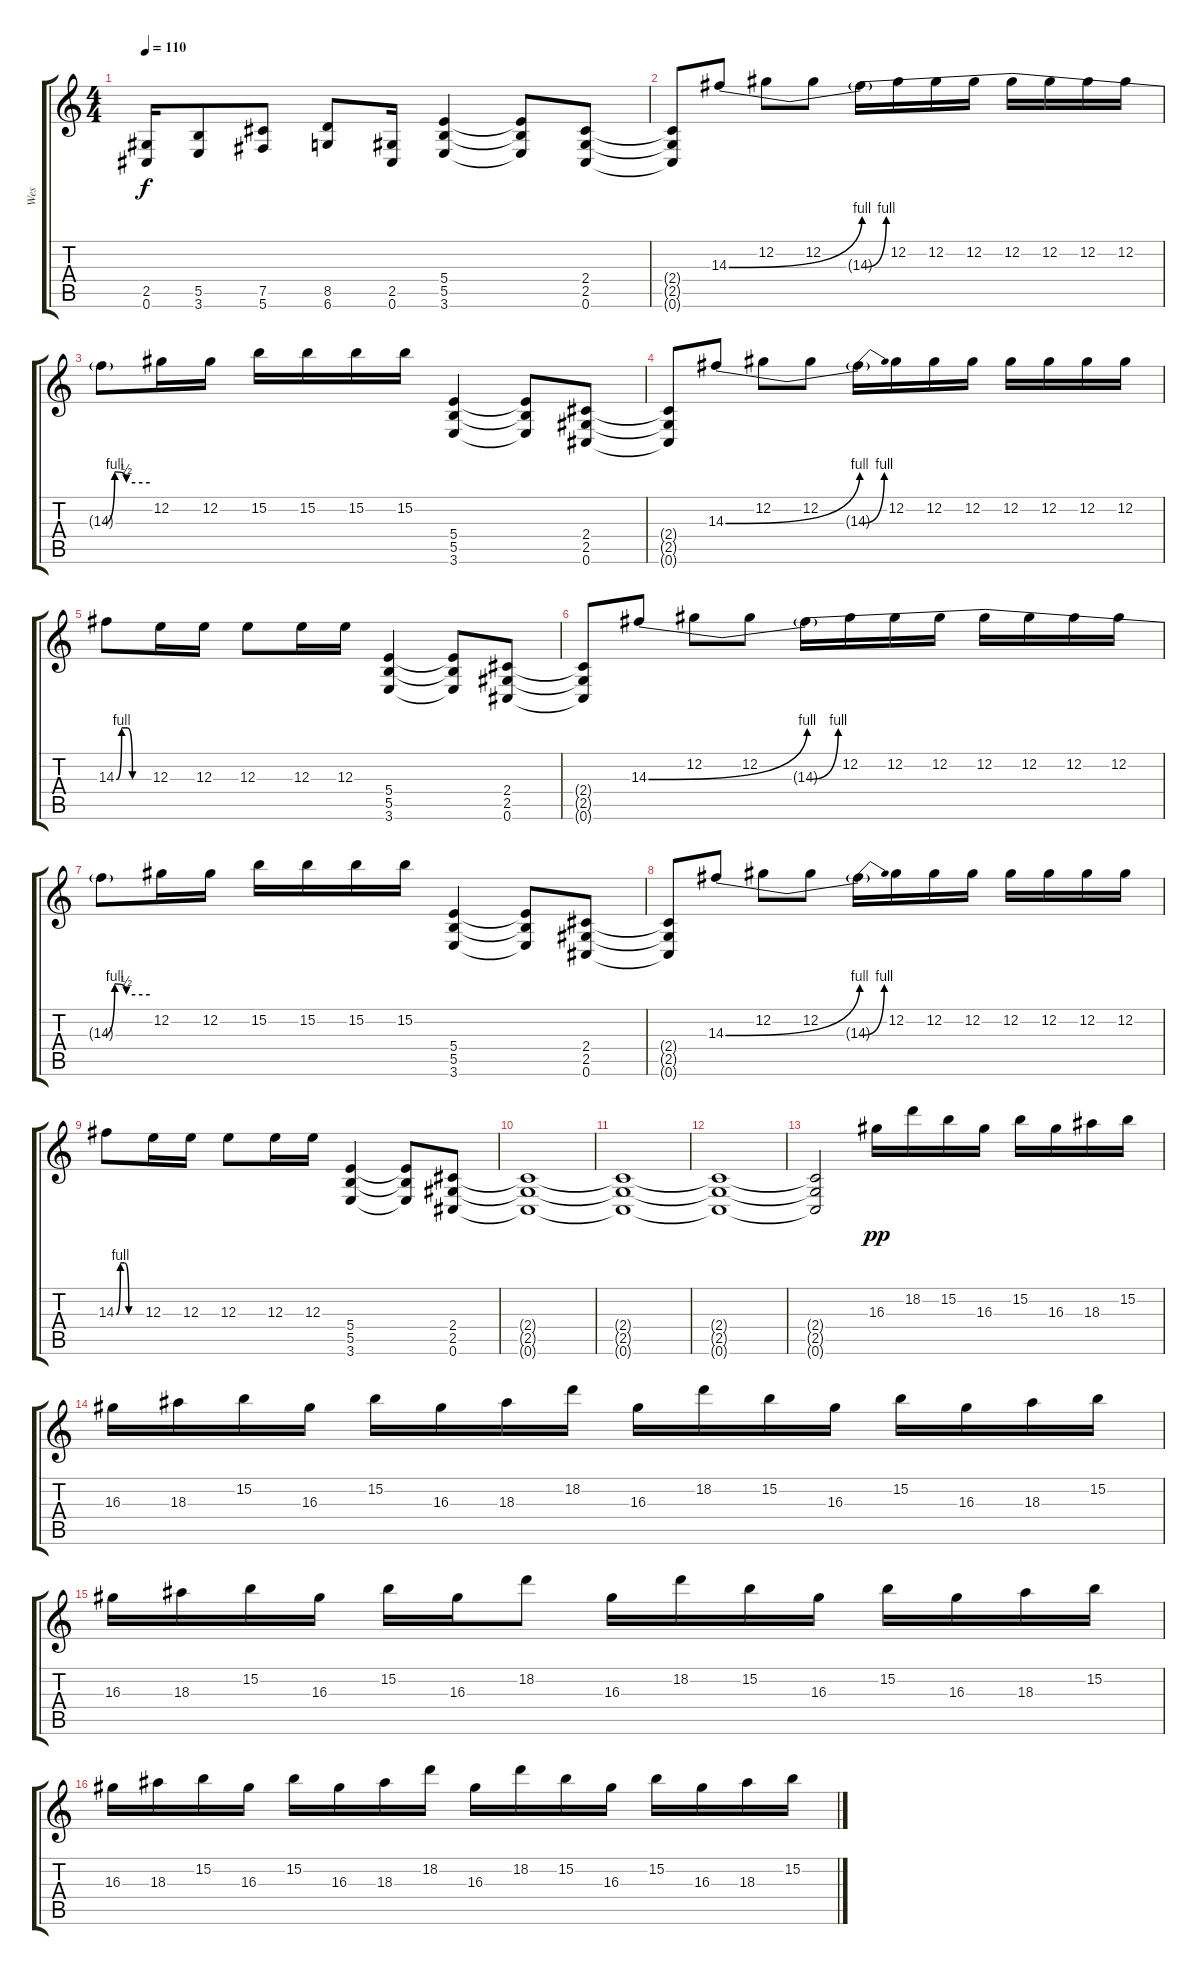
\track ("Wes" "Wes") {instrument distortionguitar}
\staff {score tabs}
\tuning (Db4 Ab3 E3 B2 Gb2 Db2) {hide}
\ts (4 4)
\tempo 110
\clef g2
\ks c
(2.5 0.6).16{dy f} (5.5 3.6).8 (7.5 5.6).8 (8.5 6.6).8 (2.5 0.6).16 (5.4 5.5 3.6).4 (5.4{t} 5.5{t} 3.6{t}).8 (2.4 2.5 0.6).8 |
(2.4{t} 2.5{t} 0.6{t}).8 14.3{be (bend 0 0 60 4)}.8 12.2.8 12.2.8 14.3{be (bend 0 0 60 4) t}.16 12.2.16 12.2.16 12.2.16 12.2.16 12.2.16 12.2.16 12.2.16 |
14.3{be (custom 0 0 15 4 30 2 60 2) t}.8 12.2.16 12.2.16 15.2.16 15.2.16 15.2.16 15.2.16 (5.4 5.5 3.6).4 (5.4{t} 5.5{t} 3.6{t}).8 (2.4 2.5 0.6).8 |
(2.4{t} 2.5{t} 0.6{t}).8 14.3{be (bend 0 0 60 4)}.8 12.2.8 12.2.8 14.3{be (bend 0 0 60 4) t}.16 12.2.16 12.2.16 12.2.16 12.2.16 12.2.16 12.2.16 12.2.16 |
14.3{be (custom 0 0 10 4 20 4 30 0 60 0)}.8 12.3.16 12.3.16 12.3.8 12.3.16 12.3.16 (5.4 5.5 3.6).4 (5.4{t} 5.5{t} 3.6{t}).8 (2.4 2.5 0.6).8 |
(2.4{t} 2.5{t} 0.6{t}).8 14.3{be (bend 0 0 60 4)}.8 12.2.8 12.2.8 14.3{be (bend 0 0 60 4) t}.16 12.2.16 12.2.16 12.2.16 12.2.16 12.2.16 12.2.16 12.2.16 |
14.3{be (custom 0 0 15 4 30 2 60 2) t}.8 12.2.16 12.2.16 15.2.16 15.2.16 15.2.16 15.2.16 (5.4 5.5 3.6).4 (5.4{t} 5.5{t} 3.6{t}).8 (2.4 2.5 0.6).8 |
(2.4{t} 2.5{t} 0.6{t}).8 14.3{be (bend 0 0 60 4)}.8 12.2.8 12.2.8 14.3{be (bend 0 0 60 4) t}.16 12.2.16 12.2.16 12.2.16 12.2.16 12.2.16 12.2.16 12.2.16 |
14.3{be (custom 0 0 10 4 20 4 30 0 60 0)}.8 12.3.16 12.3.16 12.3.8 12.3.16 12.3.16 (5.4 5.5 3.6).4 (5.4{t} 5.5{t} 3.6{t}).8 (2.4 2.5 0.6).8 |
(2.4{t} 2.5{t} 0.6{t}).1 |
(2.4{t} 2.5{t} 0.6{t}).1 |
(2.4{t} 2.5{t} 0.6{t}).1 |
(2.4{t} 2.5{t} 0.6{t}).2 16.3.16{dy pp} 18.2.16 15.2.16 16.3.16 15.2.16 16.3.16 18.3.16 15.2.16 |
16.3.16 18.3.16 15.2.16 16.3.16 15.2.16 16.3.16 18.3.16 18.2.16 16.3.16 18.2.16 15.2.16 16.3.16 15.2.16 16.3.16 18.3.16 15.2.16 |
16.3.16 18.3.16 15.2.16 16.3.16 15.2.16 16.3.16 18.2.8 16.3.16 18.2.16 15.2.16 16.3.16 15.2.16 16.3.16 18.3.16 15.2.16 |
16.3.16 18.3.16 15.2.16 16.3.16 15.2.16 16.3.16 18.3.16 18.2.16 16.3.16 18.2.16 15.2.16 16.3.16 15.2.16 16.3.16 18.3.16 15.2.16
